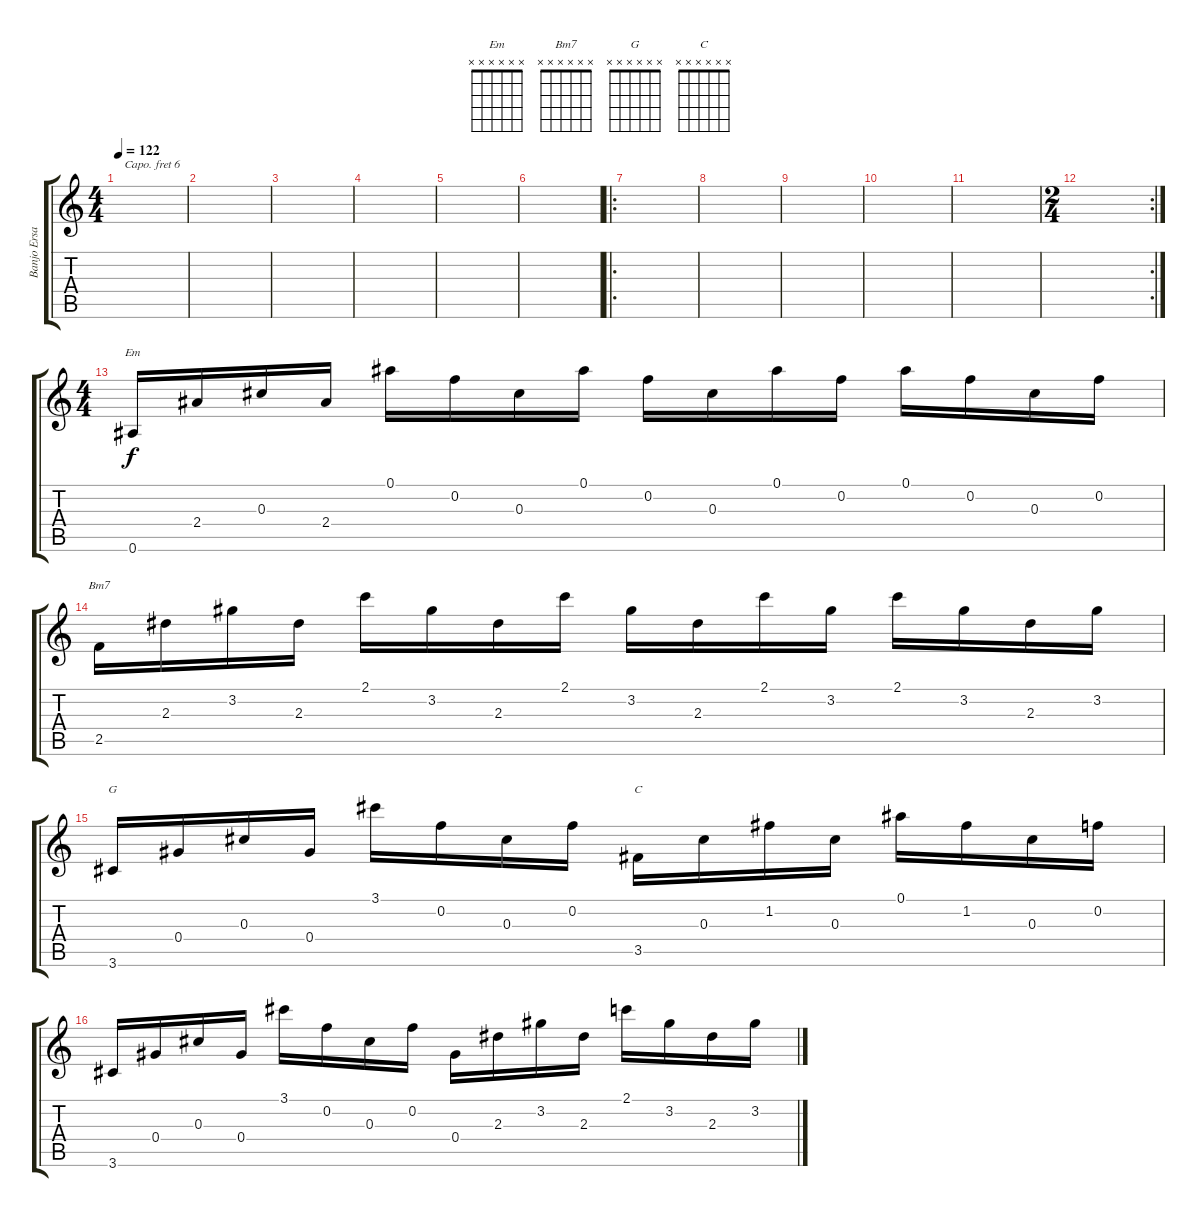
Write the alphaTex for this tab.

\track ("Banjo Ersatz" "Banjo Ersa") {instrument acousticguitarsteel}
\staff {score tabs}
\capo 6
\tuning (E4 B3 G3 D3 A2 E2) {hide}
\chord ("Em" x x x x x x)
\chord ("Bm7" x x x x x x)
\chord ("G" x x x x x x)
\chord ("C" x x x x x x)
\ts (4 4)
\tempo 122
\clef g2
\ks c
|
|
|
|
|
|
\ro
|
|
|
|
|
\rc 2
\ts (2 4)
|
\ts (4 4)
0.6.16{ch "Em"} 2.4.16 0.3.16 2.4.16 0.1.16 0.2.16 0.3.16 0.1.16 0.2.16 0.3.16 0.1.16 0.2.16 0.1.16 0.2.16 0.3.16 0.2.16 |
2.5.16{ch "Bm7"} 2.3.16 3.2.16 2.3.16 2.1.16 3.2.16 2.3.16 2.1.16 3.2.16 2.3.16 2.1.16 3.2.16 2.1.16 3.2.16 2.3.16 3.2.16 |
3.6.16{ch "G"} 0.4.16 0.3.16 0.4.16 3.1.16 0.2.16 0.3.16 0.2.16 3.5.16{ch "C"} 0.3.16 1.2.16 0.3.16 0.1.16 1.2.16 0.3.16 0.2.16 |
3.6.16 0.4.16 0.3.16 0.4.16 3.1.16 0.2.16 0.3.16 0.2.16 0.4.16 2.3.16 3.2.16 2.3.16 2.1.16 3.2.16 2.3.16 3.2.16
